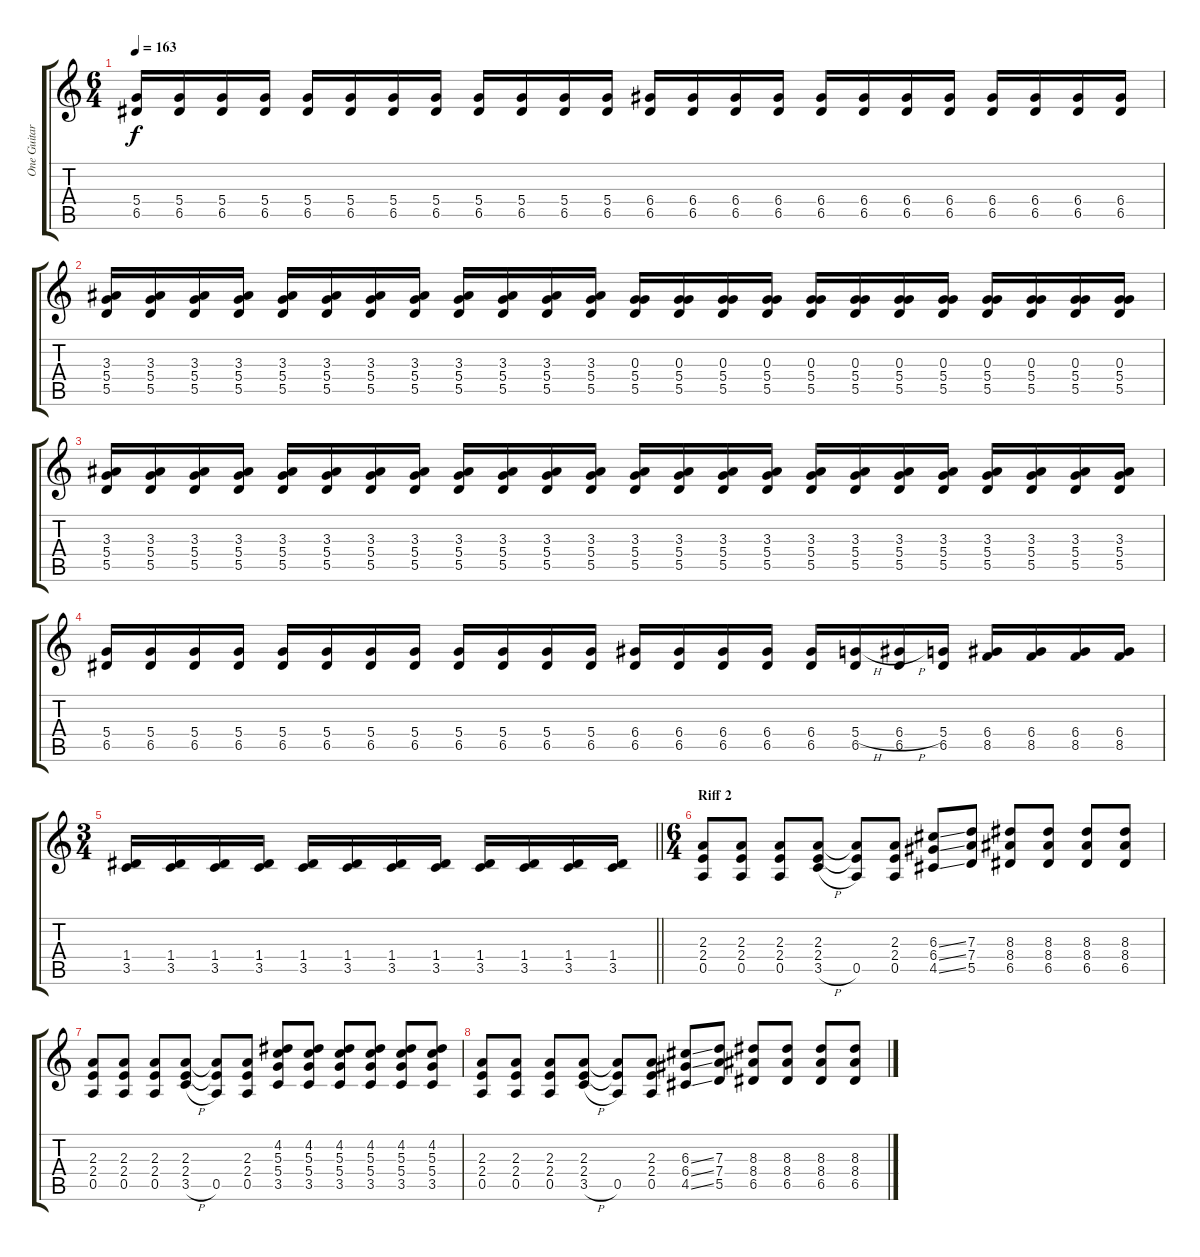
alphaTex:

\track ("One Guitar Arrangement" "One Guitar") {mute instrument overdrivenguitar}
\staff {score tabs}
\tuning (E4 B3 G3 D3 A2 E2) {hide}
\ts (6 4)
\tempo 163
\clef g2
\ks c
(5.4 6.5).16{dy f} (5.4 6.5).16 (5.4 6.5).16 (5.4 6.5).16 (5.4 6.5).16 (5.4 6.5).16 (5.4 6.5).16 (5.4 6.5).16 (5.4 6.5).16 (5.4 6.5).16 (5.4 6.5).16 (5.4 6.5).16 (6.4 6.5).16 (6.4 6.5).16 (6.4 6.5).16 (6.4 6.5).16 (6.4 6.5).16 (6.4 6.5).16 (6.4 6.5).16 (6.4 6.5).16 (6.4 6.5).16 (6.4 6.5).16 (6.4 6.5).16 (6.4 6.5).16 |
(3.3 5.4 5.5).16 (3.3 5.4 5.5).16 (3.3 5.4 5.5).16 (3.3 5.4 5.5).16 (3.3 5.4 5.5).16 (3.3 5.4 5.5).16 (3.3 5.4 5.5).16 (3.3 5.4 5.5).16 (3.3 5.4 5.5).16 (3.3 5.4 5.5).16 (3.3 5.4 5.5).16 (3.3 5.4 5.5).16 (0.3 5.4 5.5).16 (0.3 5.4 5.5).16 (0.3 5.4 5.5).16 (0.3 5.4 5.5).16 (0.3 5.4 5.5).16 (0.3 5.4 5.5).16 (0.3 5.4 5.5).16 (0.3 5.4 5.5).16 (0.3 5.4 5.5).16 (0.3 5.4 5.5).16 (0.3 5.4 5.5).16 (0.3 5.4 5.5).16 |
(3.3 5.4 5.5).16 (3.3 5.4 5.5).16 (3.3 5.4 5.5).16 (3.3 5.4 5.5).16 (3.3 5.4 5.5).16 (3.3 5.4 5.5).16 (3.3 5.4 5.5).16 (3.3 5.4 5.5).16 (3.3 5.4 5.5).16 (3.3 5.4 5.5).16 (3.3 5.4 5.5).16 (3.3 5.4 5.5).16 (3.3 5.4 5.5).16 (3.3 5.4 5.5).16 (3.3 5.4 5.5).16 (3.3 5.4 5.5).16 (3.3 5.4 5.5).16 (3.3 5.4 5.5).16 (3.3 5.4 5.5).16 (3.3 5.4 5.5).16 (3.3 5.4 5.5).16 (3.3 5.4 5.5).16 (3.3 5.4 5.5).16 (3.3 5.4 5.5).16 |
(5.4 6.5).16 (5.4 6.5).16 (5.4 6.5).16 (5.4 6.5).16 (5.4 6.5).16 (5.4 6.5).16 (5.4 6.5).16 (5.4 6.5).16 (5.4 6.5).16 (5.4 6.5).16 (5.4 6.5).16 (5.4 6.5).16 (6.4 6.5).16 (6.4 6.5).16 (6.4 6.5).16 (6.4 6.5).16 (6.4 6.5).16 (5.4{h} 6.5).16 (6.4{h} 6.5).16 (5.4 6.5).16 (6.4 8.5).16 (6.4 8.5).16 (6.4 8.5).16 (6.4 8.5).16 |
\ts (3 4)
\barLineRight lightlight
(1.4 3.5).16 (1.4 3.5).16 (1.4 3.5).16 (1.4 3.5).16 (1.4 3.5).16 (1.4 3.5).16 (1.4 3.5).16 (1.4 3.5).16 (1.4 3.5).16 (1.4 3.5).16 (1.4 3.5).16 (1.4 3.5).16 |
\ts (6 4)
\section ("" "Riff 2")
(2.3 2.4 0.5).8 (2.3 2.4 0.5).8 (2.3 2.4 0.5).8 (2.3 2.4 3.5{h}).8 (2.3{t} 2.4{t} 0.5).8 (2.3 2.4 0.5).8 (6.3{ss} 6.4{ss} 4.5{ss}).8 (7.3 7.4 5.5).8 (8.3 8.4 6.5).8 (8.3 8.4 6.5).8 (8.3 8.4 6.5).8 (8.3 8.4 6.5).8 |
(2.3 2.4 0.5).8 (2.3 2.4 0.5).8 (2.3 2.4 0.5).8 (2.3 2.4 3.5{h}).8 (2.3{t} 2.4{t} 0.5).8 (2.3 2.4 0.5).8 (4.2 5.3 5.4 3.5).8 (4.2 5.3 5.4 3.5).8 (4.2 5.3 5.4 3.5).8 (4.2 5.3 5.4 3.5).8 (4.2 5.3 5.4 3.5).8 (4.2 5.3 5.4 3.5).8 |
(2.3 2.4 0.5).8 (2.3 2.4 0.5).8 (2.3 2.4 0.5).8 (2.3 2.4 3.5{h}).8 (2.3{t} 2.4{t} 0.5).8 (2.3 2.4 0.5).8 (6.3{ss} 6.4{ss} 4.5{ss}).8 (7.3 7.4 5.5).8 (8.3 8.4 6.5).8 (8.3 8.4 6.5).8 (8.3 8.4 6.5).8 (8.3 8.4 6.5).8
